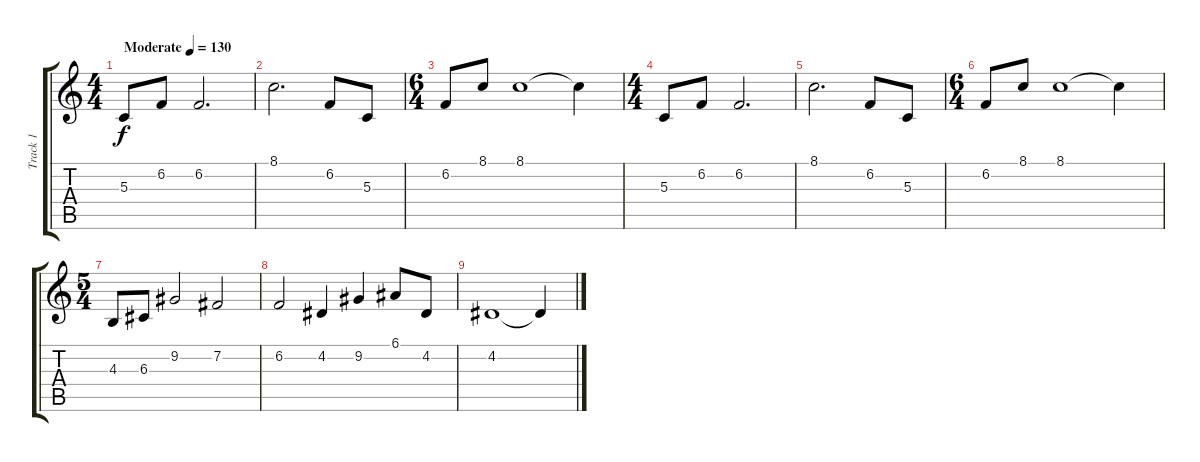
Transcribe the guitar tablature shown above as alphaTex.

\track ("Track 1" "Track 1") {instrument trombone}
\staff {score tabs}
\tuning (E4 B3 G3 D3 A2 E2) {hide}
\ts (4 4)
\tempo (130 "Moderate")
\clef g2
\ks c
5.3.8{dy f instrument trombone} 6.2.8 6.2.2{d} |
8.1.2{d} 6.2.8 5.3.8 |
\ts (6 4)
6.2.8 8.1.8 8.1.1 8.1{t}.4 |
\ts (4 4)
5.3.8 6.2.8 6.2.2{d} |
8.1.2{d} 6.2.8 5.3.8 |
\ts (6 4)
6.2.8 8.1.8 8.1.1 8.1{t}.4 |
\ts (5 4)
4.3.8 6.3.8 9.2.2 7.2.2 |
6.2.2 4.2.4 9.2.4 6.1.8 4.2.8 |
4.2.1 4.2{t}.4
